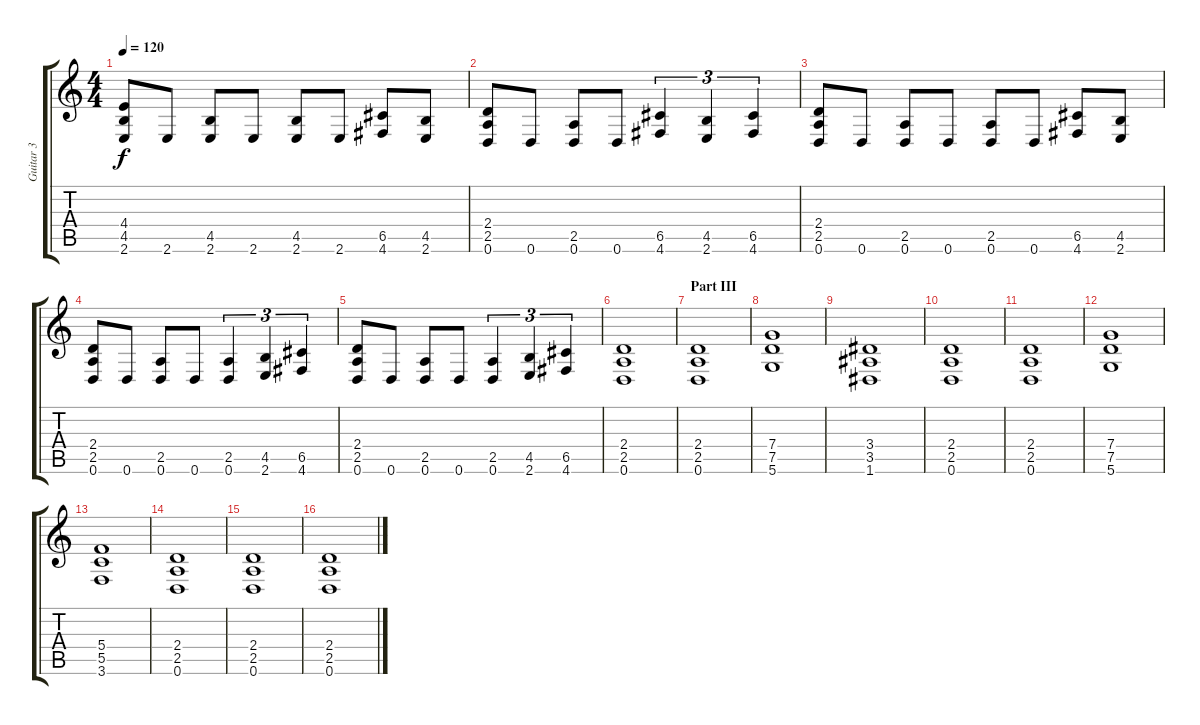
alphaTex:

\track ("Guitar 3" "Guitar 3") {instrument distortionguitar}
\staff {score tabs}
\tuning (D4 A3 F3 C3 G2 D2) {hide}
\ts (4 4)
\tempo 120
\clef g2
\ks c
(4.4 4.5 2.6).8{dy f} 2.6.8 (4.5 2.6).8 2.6.8 (4.5 2.6).8 2.6.8 (6.5 4.6).8 (4.5 2.6).8 |
(2.4 2.5 0.6).8 0.6.8 (2.5 0.6).8 0.6.8 (6.5 4.6).4{tu (3 2)} (4.5 2.6).4{tu (3 2)} (6.5 4.6).4{tu (3 2)} |
(2.4 2.5 0.6).8 0.6.8 (2.5 0.6).8 0.6.8 (2.5 0.6).8 0.6.8 (6.5 4.6).8 (4.5 2.6).8 |
(2.4 2.5 0.6).8 0.6.8 (2.5 0.6).8 0.6.8 (2.5 0.6).4{tu (3 2)} (4.5 2.6).4{tu (3 2)} (6.5 4.6).4{tu (3 2)} |
(2.4 2.5 0.6).8 0.6.8 (2.5 0.6).8 0.6.8 (2.5 0.6).4{tu (3 2)} (4.5 2.6).4{tu (3 2)} (6.5 4.6).4{tu (3 2)} |
(2.4 2.5 0.6).1 |
\section ("" "Part III")
(2.4 2.5 0.6).1 |
(7.4 7.5 5.6).1 |
(3.4 3.5 1.6).1 |
(2.4 2.5 0.6).1 |
(2.4 2.5 0.6).1 |
(7.4 7.5 5.6).1 |
(5.4 5.5 3.6).1 |
(2.4 2.5 0.6).1 |
(2.4 2.5 0.6).1 |
(2.4 2.5 0.6).1
